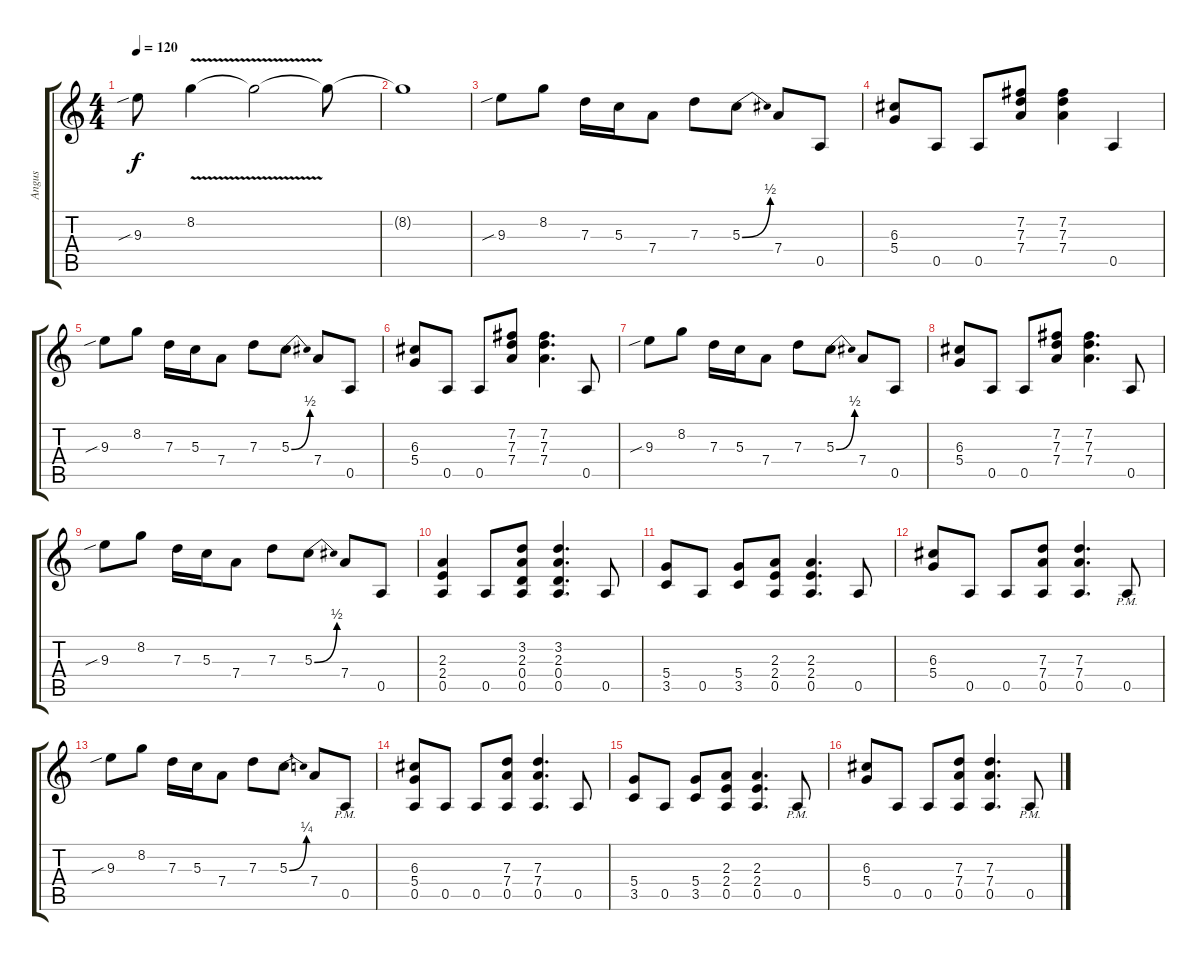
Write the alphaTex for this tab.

\track ("Angus" "Angus") {instrument distortionguitar}
\staff {score tabs}
\tuning (E4 B3 G3 D3 A2 E2) {hide}
\ts (4 4)
\tempo 120
\clef g2
\ks c
9.3{sib}.8{dy f instrument distortionguitar} 8.2{v}.4 8.2{t}.2 8.2{t}.8 |
8.2{t}.1 |
9.3{sib}.8 8.2.8 7.3.16 5.3.16 7.4.8 7.3.8 5.3{be (bend 0 0 60 2)}.8 7.4.8 0.5.8 |
(6.3 5.4).8 0.5.8 0.5.8 (7.2 7.3 7.4).8 (7.2 7.3 7.4).4 0.5.4 |
9.3{sib}.8 8.2.8 7.3.16 5.3.16 7.4.8 7.3.8 5.3{be (bend 0 0 60 2)}.8 7.4.8 0.5.8 |
(6.3 5.4).8 0.5.8 0.5.8 (7.2 7.3 7.4).8 (7.2 7.3 7.4).4{d} 0.5.8 |
9.3{sib}.8 8.2.8 7.3.16 5.3.16 7.4.8 7.3.8 5.3{be (bend 0 0 60 2)}.8 7.4.8 0.5.8 |
(6.3 5.4).8 0.5.8 0.5.8 (7.2 7.3 7.4).8 (7.2 7.3 7.4).4{d} 0.5.8 |
9.3{sib}.8 8.2.8 7.3.16 5.3.16 7.4.8 7.3.8 5.3{be (bend 0 0 60 2)}.8 7.4.8 0.5.8 |
(2.3 2.4 0.5).4 0.5.8 (3.2 2.3 0.4 0.5).8 (3.2 2.3 0.4 0.5).4{d} 0.5.8 |
(5.4 3.5).8 0.5.8 (5.4 3.5).8 (2.3 2.4 0.5).8 (2.3 2.4 0.5).4{d} 0.5.8 |
(6.3 5.4).8 0.5.8 0.5.8 (7.3 7.4 0.5).8 (7.3 7.4 0.5).4{d} 0.5{pm}.8 |
9.3{sib}.8 8.2.8 7.3.16 5.3.16 7.4.8 7.3.8 5.3{be (bend 0 0 60 1)}.8 7.4.8 0.5{pm}.8 |
(6.3 5.4 0.5).8 0.5.8 0.5.8 (7.3 7.4 0.5).8 (7.3 7.4 0.5).4{d} 0.5.8 |
(5.4 3.5).8 0.5.8 (5.4 3.5).8 (2.3 2.4 0.5).8 (2.3 2.4 0.5).4{d} 0.5{pm}.8 |
(6.3 5.4).8 0.5.8 0.5.8 (7.3 7.4 0.5).8 (7.3 7.4 0.5).4{d} 0.5{pm}.8
